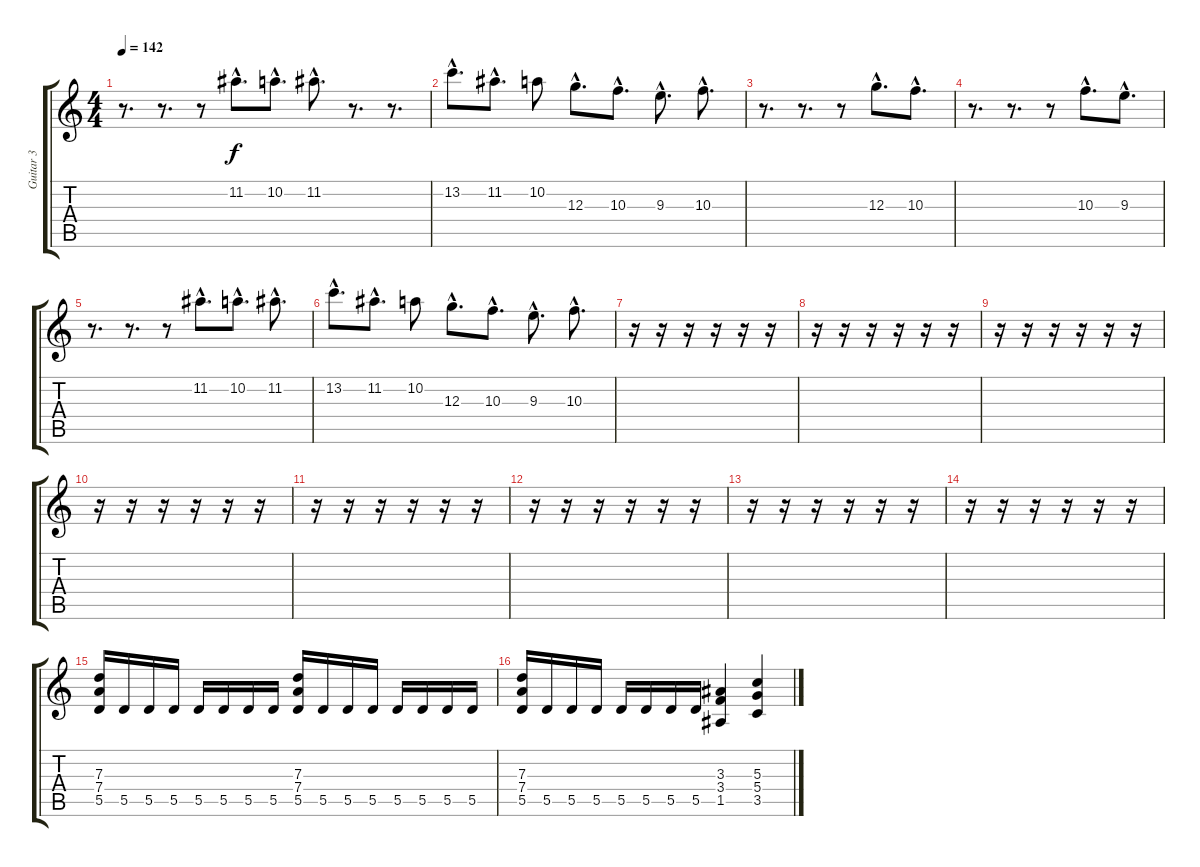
\track ("Guitar 3" "Guitar 3") {instrument distortionguitar}
\staff {score tabs}
\tuning (E4 B3 G3 D3 A2 E2) {hide}
\ts (4 4)
\tempo 142
\clef g2
\ks c
r.8{d dy f} r.8{d} r.8 11.2{hac}.8{d} 10.2{hac}.8{d} 11.2{hac}.8{d} r.8{d} r.8{d} |
13.2{hac}.8{d} 11.2{hac}.8{d} 10.2.8 12.3{hac}.8{d} 10.3{hac}.8{d} 9.3{hac}.8{d} 10.3{hac}.8{d} |
r.8{d} r.8{d} r.8 12.3{hac}.8{d} 10.3{hac}.8{d} |
r.8{d} r.8{d} r.8 10.3{hac}.8{d} 9.3{hac}.8{d} |
r.8{d} r.8{d} r.8 11.2{hac}.8{d} 10.2{hac}.8{d} 11.2{hac}.8{d} |
13.2{hac}.8{d} 11.2{hac}.8{d} 10.2.8 12.3{hac}.8{d} 10.3{hac}.8{d} 9.3{hac}.8{d} 10.3{hac}.8{d} |
r.16 r.16 r.16 r.16 r.16 r.16 |
r.16 r.16 r.16 r.16 r.16 r.16 |
r.16 r.16 r.16 r.16 r.16 r.16 |
r.16 r.16 r.16 r.16 r.16 r.16 |
r.16 r.16 r.16 r.16 r.16 r.16 |
r.16 r.16 r.16 r.16 r.16 r.16 |
r.16 r.16 r.16 r.16 r.16 r.16 |
r.16 r.16 r.16 r.16 r.16 r.16 |
(7.3 7.4 5.5).16 5.5.16 5.5.16 5.5.16 5.5.16 5.5.16 5.5.16 5.5.16 (7.3 7.4 5.5).16 5.5.16 5.5.16 5.5.16 5.5.16 5.5.16 5.5.16 5.5.16 |
(7.3 7.4 5.5).16 5.5.16 5.5.16 5.5.16 5.5.16 5.5.16 5.5.16 5.5.16 (3.3 3.4 1.5).4 (5.3 5.4 3.5).4
